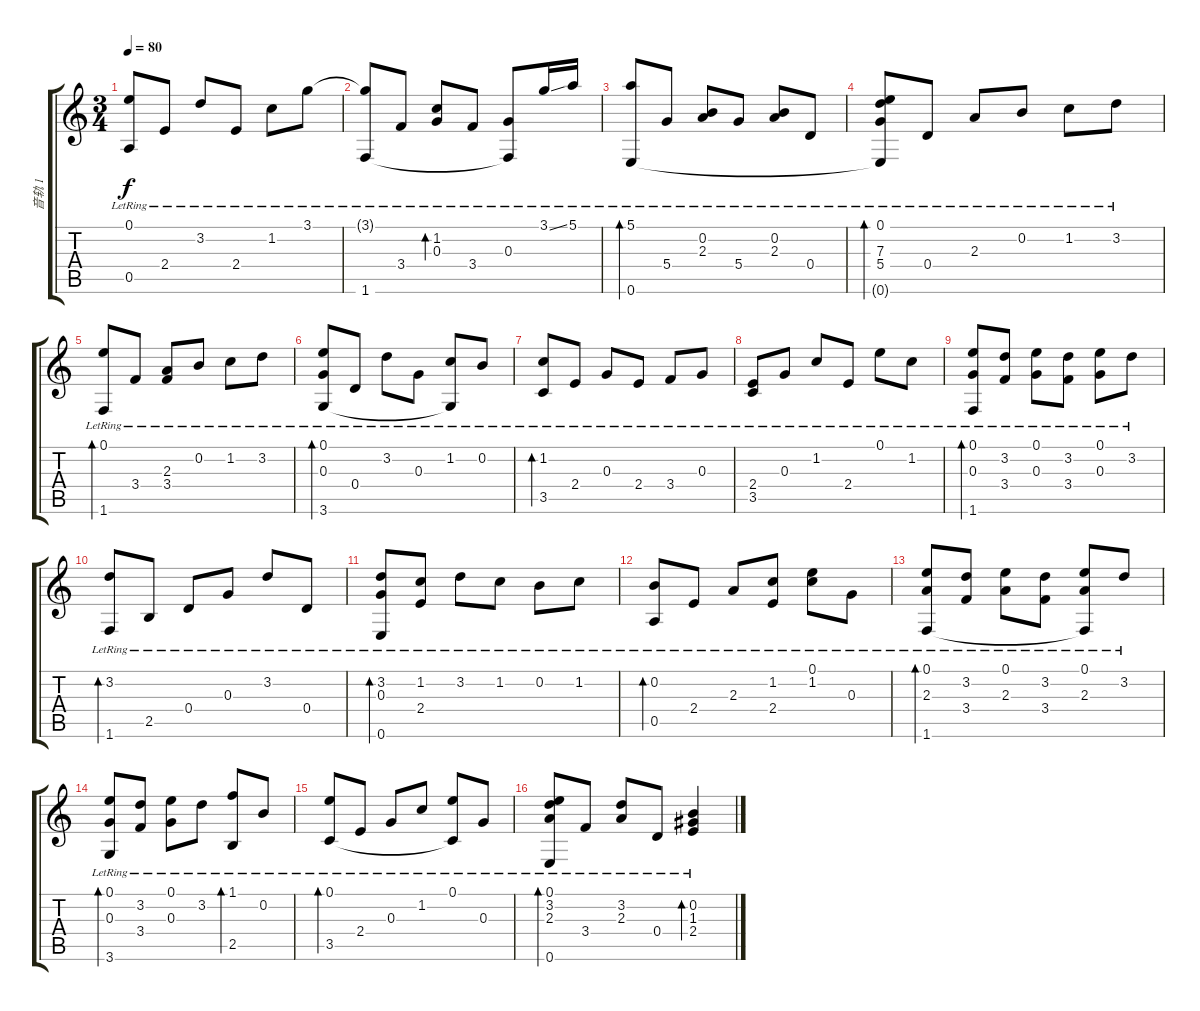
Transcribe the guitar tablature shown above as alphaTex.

\track ("音轨 1" "音轨 1") {instrument acousticguitarsteel}
\staff {score tabs}
\tuning (E4 B3 G3 D3 A2 E2) {hide}
\ts (3 4)
\tempo 80
\clef g2
\ks c
(0.1{lr} 0.5{lr}).8{dy f} 2.4{lr}.8 3.2{lr}.8 2.4{lr}.8 1.2{lr}.8 3.1{lr}.8 |
(3.1{t} 1.6{lr}).8 3.4{lr}.8 (1.2{lr} 0.3{lr}).8{bd 240} 3.4{lr}.8 (0.3{lr} 1.6{t}).8 3.1{ss lr}.16 5.1{lr}.16 |
(5.1{lr} 0.6{lr}).8{bd 240} 5.4{lr}.8 (0.2{lr} 2.3{lr}).8 5.4{lr}.8 (0.2{lr} 2.3{lr}).8 0.4{lr}.8 |
(0.1{lr} 7.3{lr} 5.4{lr} 0.6{t}).8{bd 240} 0.4{lr}.8 2.3{lr}.8 0.2{lr}.8 1.2{lr}.8 3.2{lr}.8 |
(0.1{lr} 1.6{lr}).8{bd 240} 3.4{lr}.8 (2.3{lr} 3.4{lr}).8 0.2{lr}.8 1.2{lr}.8 3.2{lr}.8 |
(0.1{lr} 0.3{lr} 3.6{lr}).8{bd 240} 0.4{lr}.8 3.2{lr}.8 0.3{lr}.8 (1.2{lr} 3.6{t}).8 0.2{lr}.8 |
(1.2{lr} 3.5{lr}).8{bd 240} 2.4{lr}.8 0.3{lr}.8 2.4{lr}.8 3.4{lr}.8 0.3{lr}.8 |
(2.4{lr} 3.5{lr}).8 0.3{lr}.8 1.2{lr}.8 2.4{lr}.8 0.1{lr}.8 1.2{lr}.8 |
(0.1{lr} 0.3{lr} 1.6{lr}).8{bd 240} (3.2{lr} 3.4{lr}).8 (0.1{lr} 0.3{lr}).8 (3.2{lr} 3.4{lr}).8 (0.1{lr} 0.3{lr}).8 3.2{lr}.8 |
(3.2{lr} 1.6{lr}).8{bd 240} 2.5{lr}.8 0.4{lr}.8 0.3{lr}.8 3.2{lr}.8 0.4{lr}.8 |
(3.2{lr} 0.3{lr} 0.6{lr}).8{bd 240} (1.2{lr} 2.4{lr}).8 3.2{lr}.8 1.2{lr}.8 0.2{lr}.8 1.2{lr}.8 |
(0.2{lr} 0.5{lr}).8{bd 240} 2.4{lr}.8 2.3{lr}.8 (1.2{lr} 2.4{lr}).8 (0.1{lr} 1.2{lr}).8 0.3{lr}.8 |
(0.1{lr} 2.3{lr} 1.6{lr}).8{bd 240} (3.2{lr} 3.4{lr}).8 (0.1{lr} 2.3{lr}).8 (3.2{lr} 3.4{lr}).8 (0.1{lr} 2.3{lr} 1.6{t}).8 3.2{lr}.8 |
(0.1{lr} 0.3{lr} 3.6{lr}).8{bd 240} (3.2{lr} 3.4{lr}).8 (0.1{lr} 0.3{lr}).8 3.2{lr}.8 (1.1{lr} 2.5{lr}).8{bd 240} 0.2{lr}.8 |
(0.1{lr} 3.5{lr}).8{bd 240} 2.4{lr}.8 0.3{lr}.8 1.2{lr}.8 (0.1{lr} 3.5{t}).8 0.3{lr}.8 |
(0.1{lr} 3.2{lr} 2.3{lr} 0.6{lr}).8{bd 240} 3.4{lr}.8 (3.2{lr} 2.3{lr}).8 0.4{lr}.8 (0.2{lr} 1.3{lr} 2.4{lr}).4{bd 240}
